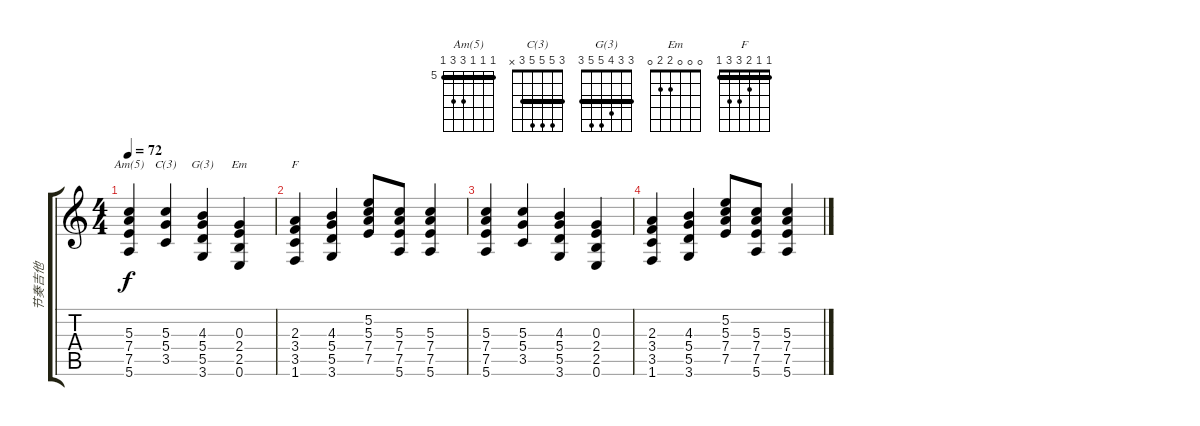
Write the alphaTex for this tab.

\track ("节奏吉他" "节奏吉他") {instrument electricguitarclean}
\staff {score tabs}
\tuning (E4 B3 G3 D3 A2 E2) {hide}
\chord ("Am(5)" 5 5 5 7 7 5) {firstfret 5 barre 5}
\chord ("C(3)" 3 5 5 5 3 x) {barre 3}
\chord ("G(3)" 3 3 4 5 5 3) {barre 3}
\chord ("Em" 0 0 0 2 2 0)
\chord ("F" 1 1 2 3 3 1) {barre 1}
\ts (4 4)
\tempo 72
\clef g2
\ks c
(5.3 7.4 7.5 5.6).4{ch "Am(5)" dy f} (5.3 5.4 3.5).4{ch "C(3)"} (4.3 5.4 5.5 3.6).4{ch "G(3)"} (0.3 2.4 2.5 0.6).4{ch "Em"} |
(2.3 3.4 3.5 1.6).4{ch "F"} (4.3 5.4 5.5 3.6).4 (5.2 5.3 7.4 7.5).8 (5.3 7.4 7.5 5.6).8 (5.3 7.4 7.5 5.6).4 |
(5.3 7.4 7.5 5.6).4 (5.3 5.4 3.5).4 (4.3 5.4 5.5 3.6).4 (0.3 2.4 2.5 0.6).4 |
(2.3 3.4 3.5 1.6).4 (4.3 5.4 5.5 3.6).4 (5.2 5.3 7.4 7.5).8 (5.3 7.4 7.5 5.6).8 (5.3 7.4 7.5 5.6).4
